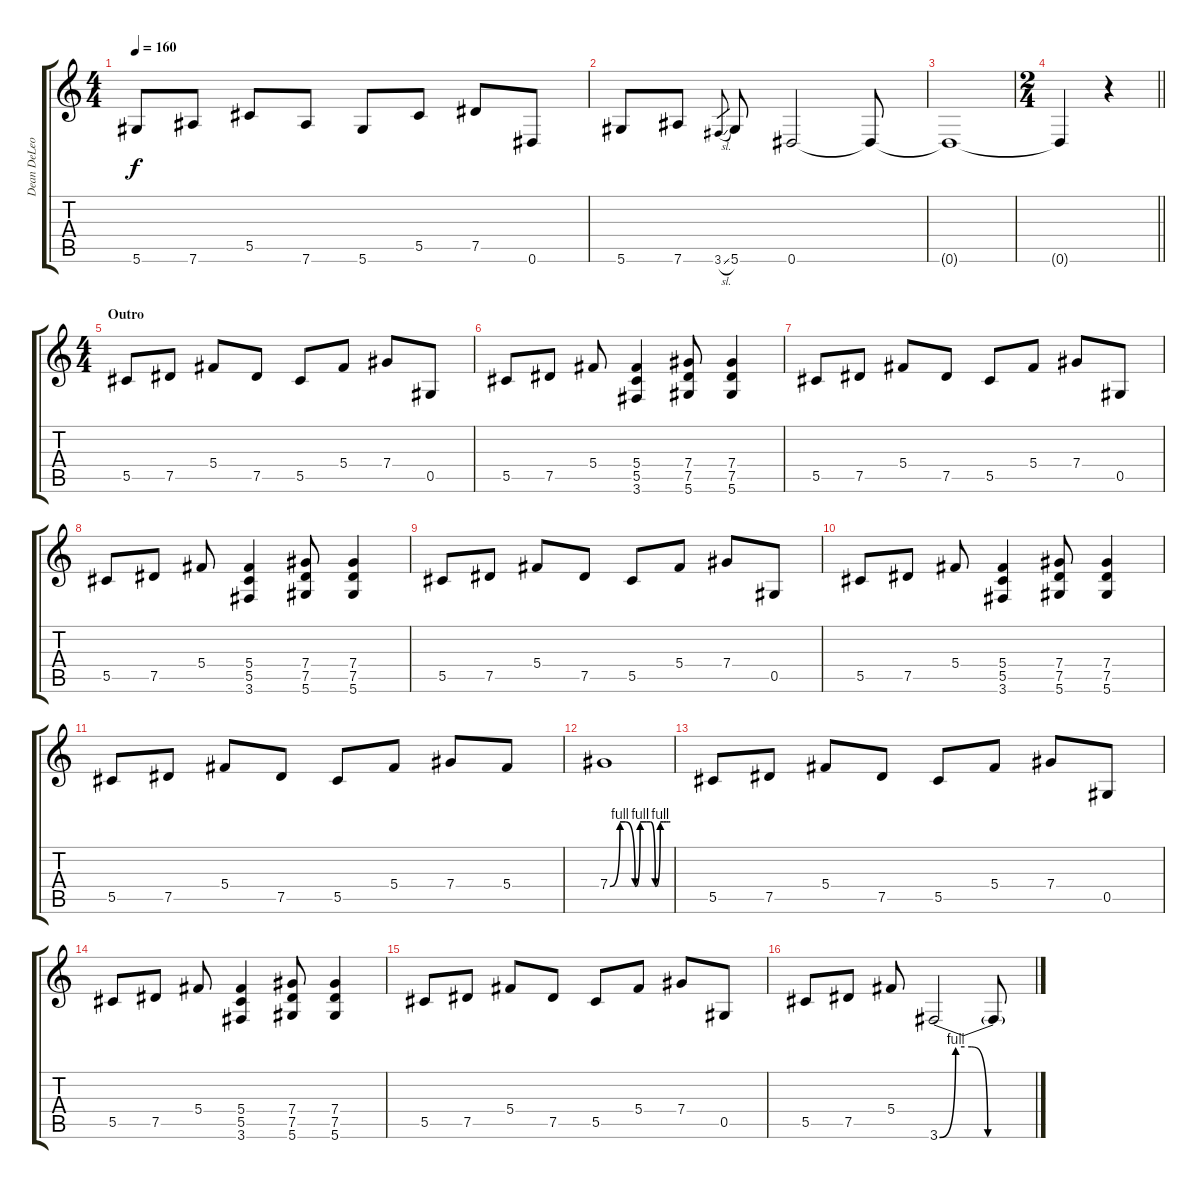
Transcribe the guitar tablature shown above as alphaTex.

\track ("Dean DeLeo (Guitar)" "Dean DeLeo") {instrument distortionguitar}
\staff {score tabs}
\tuning (Eb4 Bb3 Gb3 Db3 Ab2 Eb2) {hide}
\ts (4 4)
\tempo 160
\clef g2
\ks c
5.6.8{dy f} 7.6.8 5.5.8 7.6.8 5.6.8 5.5.8 7.5.8 0.6.8 |
5.6.8 7.6.8 3.6{sl}.8{gr} 5.6.8 0.6.2 0.6{t}.8 |
0.6{t}.1 |
\ts (2 4)
\barLineRight lightlight
0.6{t}.4 r.4 |
\ts (4 4)
\section ("" "Outro")
5.5.8 7.5.8 5.4.8 7.5.8 5.5.8 5.4.8 7.4.8 0.5.8 |
5.5.8 7.5.8 5.4.8 (5.4 5.5 3.6).4 (7.4 7.5 5.6).8 (7.4 7.5 5.6).4 |
5.5.8 7.5.8 5.4.8 7.5.8 5.5.8 5.4.8 7.4.8 0.5.8 |
5.5.8 7.5.8 5.4.8 (5.4 5.5 3.6).4 (7.4 7.5 5.6).8 (7.4 7.5 5.6).4 |
5.5.8 7.5.8 5.4.8 7.5.8 5.5.8 5.4.8 7.4.8 0.5.8 |
5.5.8 7.5.8 5.4.8 (5.4 5.5 3.6).4 (7.4 7.5 5.6).8 (7.4 7.5 5.6).4 |
5.5.8 7.5.8 5.4.8 7.5.8 5.5.8 5.4.8 7.4.8 5.4.8 |
7.4{be (custom 0 0 10 4 15 4 25 0 30 4 36 4 40 4 45 0 50 4 53 4 56 4 58 4 60 4)}.1 |
5.5.8 7.5.8 5.4.8 7.5.8 5.5.8 5.4.8 7.4.8 0.5.8 |
5.5.8 7.5.8 5.4.8 (5.4 5.5 3.6).4 (7.4 7.5 5.6).8 (7.4 7.5 5.6).4 |
5.5.8 7.5.8 5.4.8 7.5.8 5.5.8 5.4.8 7.4.8 0.5.8 |
5.5.8 7.5.8 5.4.8 3.6{be (custom 0 0 10 4 20 4 30 0 60 0)}.2 3.6{t}.8
